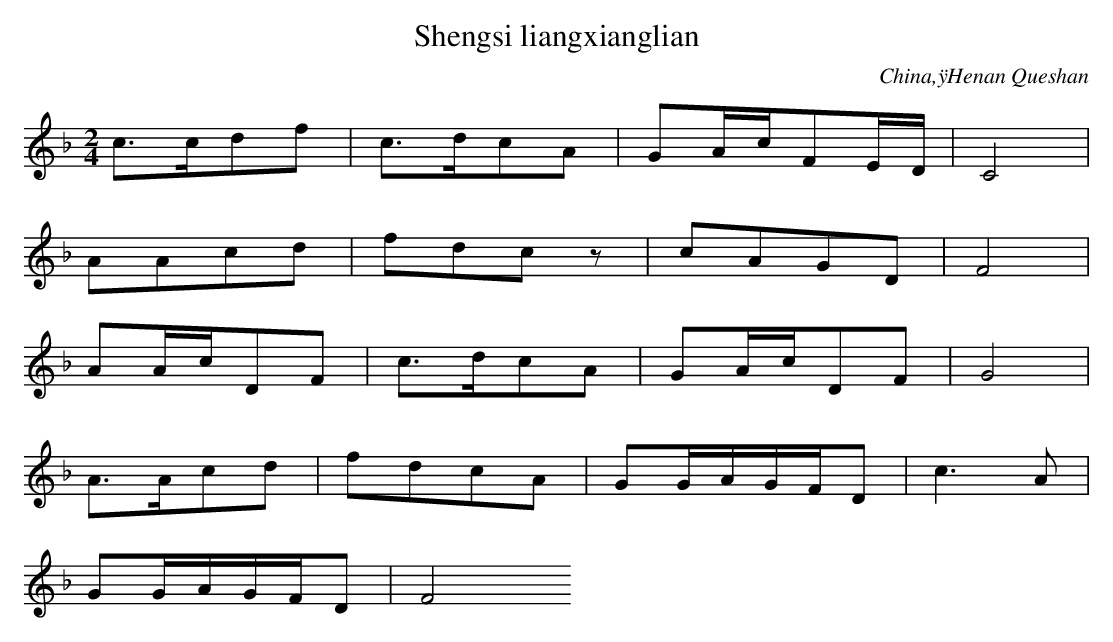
X:1
T: Shengsi liangxianglian
O: China,ÿHenan Queshan
M: 2/4
L: 1/16
K: F
c3cd2f2 | c3dc2A2 | G2AcF2ED | C8 |
A2A2c2d2 | f2d2c2z2 | c2A2G2D2 | F8 |
A2AcD2F2 | c3dc2A2 | G2AcD2F2 | G8 |
A3Ac2d2 | f2d2c2A2 | G2GAGFD2 | c6A2 |
G2GAGFD2 | F8
